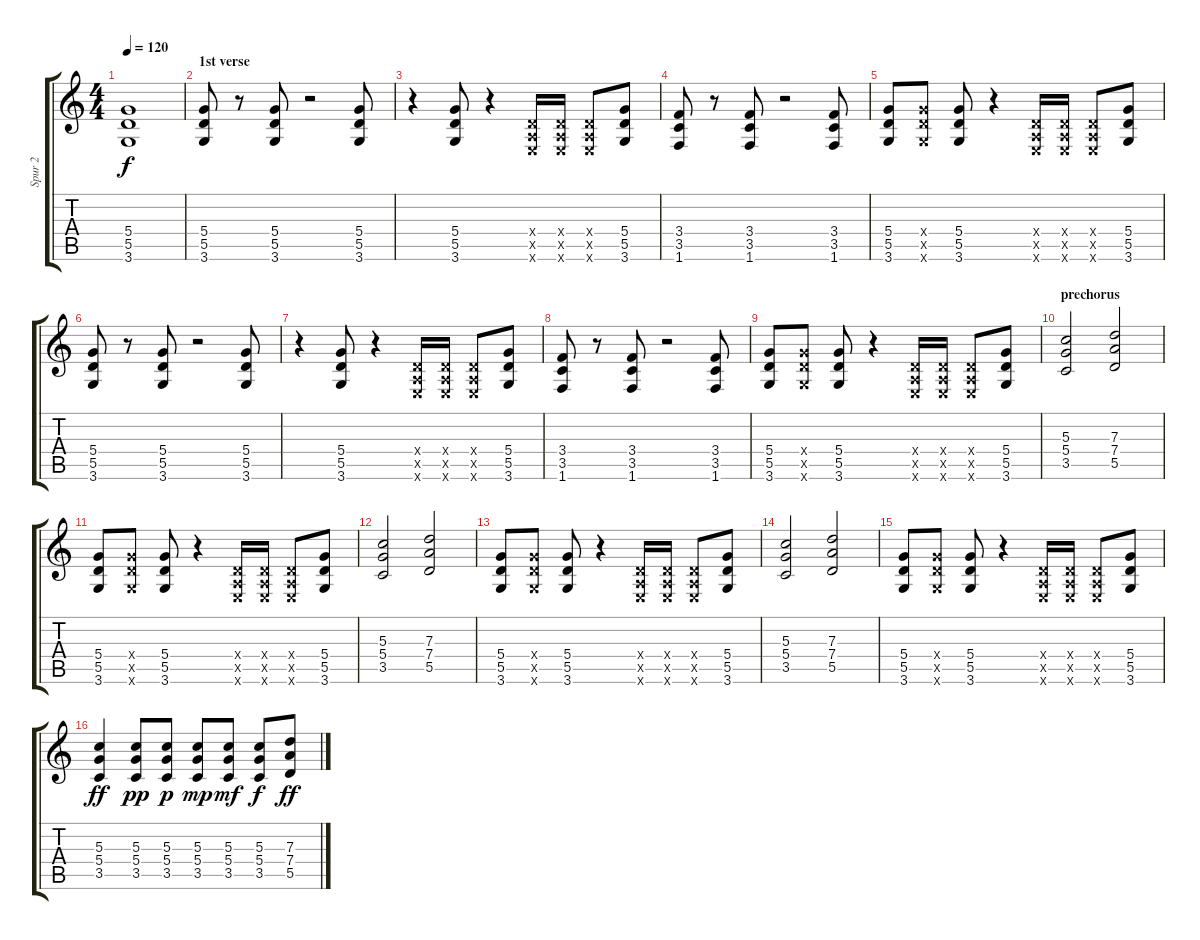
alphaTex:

\track ("Spur 2" "Spur 2") {instrument distortionguitar}
\staff {score tabs}
\tuning (E4 B3 G3 D3 A2 E2) {hide}
\ts (4 4)
\tempo 120
\clef g2
\ks c
(5.4 5.5 3.6).1{dy f} |
\section ("" "1st verse")
(5.4 5.5 3.6).8 r.8 (5.4 5.5 3.6).8 r.2 (5.4 5.5 3.6).8 |
r.4 (5.4 5.5 3.6).8 r.4 (0.4{x} 0.5{x} 0.6{x}).16 (0.4{x} 0.5{x} 0.6{x}).16 (0.4{x} 0.5{x} 0.6{x}).8 (5.4 5.5 3.6).8 |
(3.4 3.5 1.6).8 r.8 (3.4 3.5 1.6).8 r.2 (3.4 3.5 1.6).8 |
(5.4 5.5 3.6).8 (5.4{x} 5.5{x} 3.6{x}).8 (5.4 5.5 3.6).8 r.4 (0.4{x} 0.5{x} 0.6{x}).16 (0.4{x} 0.5{x} 0.6{x}).16 (0.4{x} 0.5{x} 0.6{x}).8 (5.4 5.5 3.6).8 |
(5.4 5.5 3.6).8 r.8 (5.4 5.5 3.6).8 r.2 (5.4 5.5 3.6).8 |
r.4 (5.4 5.5 3.6).8 r.4 (0.4{x} 0.5{x} 0.6{x}).16 (0.4{x} 0.5{x} 0.6{x}).16 (0.4{x} 0.5{x} 0.6{x}).8 (5.4 5.5 3.6).8 |
(3.4 3.5 1.6).8 r.8 (3.4 3.5 1.6).8 r.2 (3.4 3.5 1.6).8 |
(5.4 5.5 3.6).8 (5.4{x} 5.5{x} 3.6{x}).8 (5.4 5.5 3.6).8 r.4 (0.4{x} 0.5{x} 0.6{x}).16 (0.4{x} 0.5{x} 0.6{x}).16 (0.4{x} 0.5{x} 0.6{x}).8 (5.4 5.5 3.6).8 |
\section ("" "prechorus")
(5.3 5.4 3.5).2 (7.3 7.4 5.5).2 |
(5.4 5.5 3.6).8 (5.4{x} 5.5{x} 3.6{x}).8 (5.4 5.5 3.6).8 r.4 (0.4{x} 0.5{x} 0.6{x}).16 (0.4{x} 0.5{x} 0.6{x}).16 (0.4{x} 0.5{x} 0.6{x}).8 (5.4 5.5 3.6).8 |
(5.3 5.4 3.5).2 (7.3 7.4 5.5).2 |
(5.4 5.5 3.6).8 (5.4{x} 5.5{x} 3.6{x}).8 (5.4 5.5 3.6).8 r.4 (0.4{x} 0.5{x} 0.6{x}).16 (0.4{x} 0.5{x} 0.6{x}).16 (0.4{x} 0.5{x} 0.6{x}).8 (5.4 5.5 3.6).8 |
(5.3 5.4 3.5).2 (7.3 7.4 5.5).2 |
(5.4 5.5 3.6).8 (5.4{x} 5.5{x} 3.6{x}).8 (5.4 5.5 3.6).8 r.4 (0.4{x} 0.5{x} 0.6{x}).16 (0.4{x} 0.5{x} 0.6{x}).16 (0.4{x} 0.5{x} 0.6{x}).8 (5.4 5.5 3.6).8 |
(5.3 5.4 3.5).4{dy ff} (5.3 5.4 3.5).8{dy pp} (5.3 5.4 3.5).8{dy p} (5.3 5.4 3.5).8{dy mp} (5.3 5.4 3.5).8{dy mf} (5.3 5.4 3.5).8{dy f} (7.3 7.4 5.5).8{dy ff}
